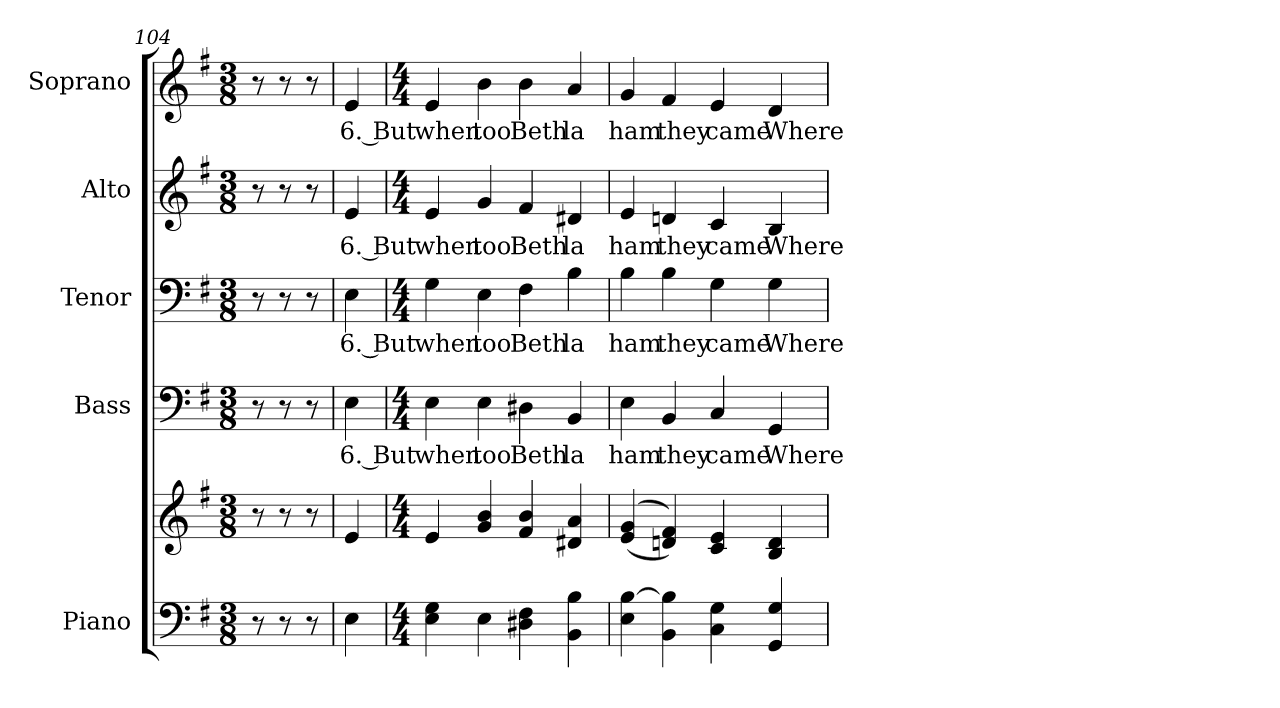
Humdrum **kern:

**kern	**kern	**kern	**text	**kern	**text	**kern	**text	**kern	**text
*part5	*part5	*part4	*part4	*part3	*part3	*part2	*part2	*part1	*part1
*staff6	*staff5	*staff4	*staff4	*staff3	*staff3	*staff2	*staff2	*staff1	*staff1
*I"Piano	*	*I"Bass	*	*I"Tenor	*	*I"Alto	*	*I"Soprano	*
*I'Pno.	*	*I'B.	*	*I'T.	*	*I'A.	*	*I'S.	*
!!LO:PB:g=z
*clefF4	*clefG2	*clefF4	*	*clefF4	*	*clefG2	*	*clefG2	*
*k[f#]	*k[f#]	*k[f#]	*	*k[f#]	*	*k[f#]	*	*k[f#]	*
*G:	*G:	*G:	*	*G:	*	*G:	*	*G:	*
*M3/8	*M3/8	*M3/8	*	*M3/8	*	*M3/8	*	*M3/8	*
=104	=104	=104	=104	=104	=104	=104	=104	=104	=104
8r	8r	8r	.	8r	.	8r	.	8r	.
8r	8r	8r	.	8r	.	8r	.	8r	.
8r	8r	8r	.	8r	.	8r	.	8r	.
=105	=105	=105	=105	=105	=105	=105	=105	=105	=105
!	!	!	!LO:LY:b:color=#000000	!	!	!	!	!	!
!	!	!	!	!	!LO:LY:b:color=#000000	!	!	!	!
!	!	!	!	!	!	!	!LO:LY:b:color=#000000	!	!
!	!	!	!	!	!	!	!	!	!LO:LY:b:color=#000000
4Ei\	4ei/	4Ei\	6. But	4Ei\	6. But	4ei/	6. But	4ei/	6. But
=106	=106	=106	=106	=106	=106	=106	=106	=106	=106
*M4/4	*M4/4	*M4/4	*	*M4/4	*	*M4/4	*	*M4/4	*
!	!	!	!LO:LY:b:color=#000000	!	!	!	!	!	!
!	!	!	!	!	!LO:LY:b:color=#000000	!	!	!	!
!	!	!	!	!	!	!	!LO:LY:b:color=#000000	!	!
!	!	!	!	!	!	!	!	!	!LO:LY:b:color=#000000
4Ei\ 4Gi	4ei/	4Ei\	when	4Gi\	when	4ei/	when	4ei/	when
!	!	!	!LO:LY:b:color=#000000	!	!	!	!	!	!
!	!	!	!	!	!LO:LY:b:color=#000000	!	!	!	!
!	!	!	!	!	!	!	!LO:LY:b:color=#000000	!	!
!	!	!	!	!	!	!	!	!	!LO:LY:b:color=#000000
4Ei\	4gi/ 4bi	4Ei\	too	4Ei\	too	4gi/	too	4bi\	too
!	!	!	!LO:LY:b:color=#000000	!	!	!	!	!	!
!	!	!	!	!	!LO:LY:b:color=#000000	!	!	!	!
!	!	!	!	!	!	!	!LO:LY:b:color=#000000	!	!
!	!	!	!	!	!	!	!	!	!LO:LY:b:color=#000000
4D#Xi\ 4F#i	4f#i/ 4bi	4D#Xi\	Beth	4F#i\	Beth	4f#i/	Beth	4bi\	Beth
!	!	!	!LO:LY:b:color=#000000	!	!	!	!	!	!
!	!	!	!	!	!LO:LY:b:color=#000000	!	!	!	!
!	!	!	!	!	!	!	!LO:LY:b:color=#000000	!	!
!	!	!	!	!	!	!	!	!	!LO:LY:b:color=#000000
4BBi\ 4Bi	4d#Xi/ 4ai	4BBi/	la	4Bi\	la	4d#Xi/	la	4ai/	la
!!LO:PB:g=z
=107	=107	=107	=107	=107	=107	=107	=107	=107	=107
!	!	!	!LO:LY:b:color=#000000	!	!	!	!	!	!
!	!	!	!	!	!LO:LY:b:color=#000000	!	!	!	!
!	!	!	!	!	!	!	!LO:LY:b:color=#000000	!	!
!	!	!	!	!	!	!	!	!	!LO:LY:b:color=#000000
4Ei\ [>4Bi	((4ei/ 4gi	4Ei\	ham	4Bi\	ham	4ei/	ham	4gi/	ham
!	!	!	!LO:LY:b:color=#000000	!	!	!	!	!	!
!	!	!	!	!	!LO:LY:b:color=#000000	!	!	!	!
!	!	!	!	!	!	!	!LO:LY:b:color=#000000	!	!
!	!	!	!	!	!	!	!	!	!LO:LY:b:color=#000000
4BBi\ 4Bi]	4dni/ 4f#i))	4BBi/	they	4Bi\	they	4dni/	they	4f#i/	they
!	!	!	!LO:LY:b:color=#000000	!	!	!	!	!	!
!	!	!	!	!	!LO:LY:b:color=#000000	!	!	!	!
!	!	!	!	!	!	!	!LO:LY:b:color=#000000	!	!
!	!	!	!	!	!	!	!	!	!LO:LY:b:color=#000000
4Ci\ 4Gi	4ci/ 4ei	4Ci/	came	4Gi\	came	4ci/	came	4ei/	came
!	!	!	!LO:LY:b:color=#000000	!	!	!	!	!	!
!	!	!	!	!	!LO:LY:b:color=#000000	!	!	!	!
!	!	!	!	!	!	!	!LO:LY:b:color=#000000	!	!
!	!	!	!	!	!	!	!	!	!LO:LY:b:color=#000000
4GGi/ 4Gi	4Bi/ 4di	4GGi/	Where	4Gi\	Where	4Bi/	Where	4di/	Where
=	=	=	=	=	=	=	=	=	=
*-	*-	*-	*-	*-	*-	*-	*-	*-	*-
